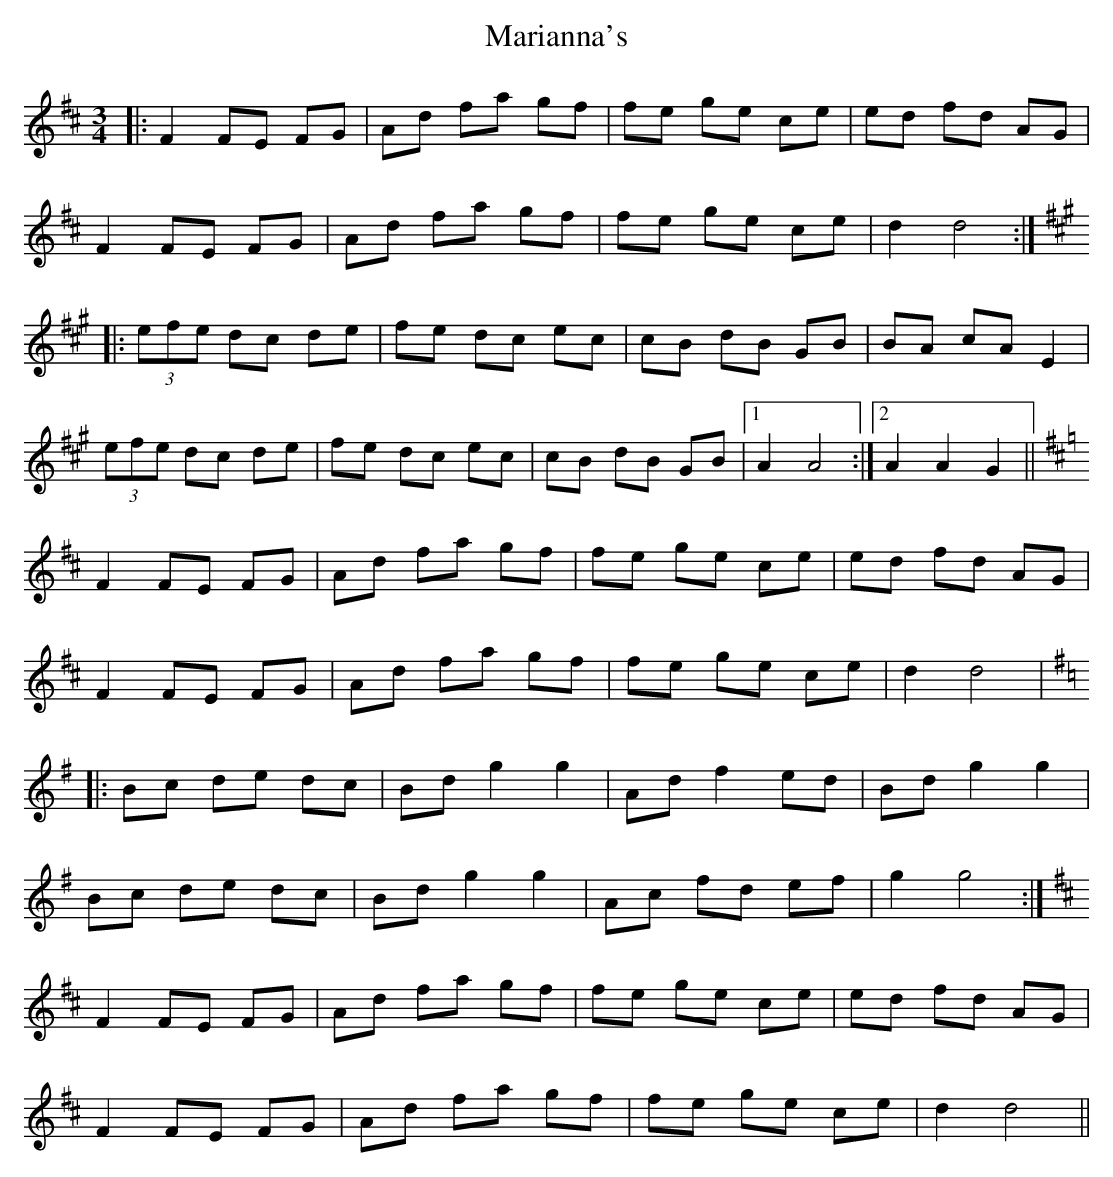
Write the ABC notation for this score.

X:1
T: Marianna's
M: 3/4
L: 1/8
K: Dmaj
|:F2 FE FG|Ad fa gf|fe ge ce|ed fd AG|
F2 FE FG|Ad fa gf|fe ge ce|d2 d4:|
K: A
|:(3efe dc de|fe dc ec|cB dB GB|BA cA E2|
(3efe dc de|fe dc ec|cB dB GB|1 A2 A4:|2 A2 A2 G2||
K:D
F2 FE FG|Ad fa gf|fe ge ce|ed fd AG|
F2 FE FG|Ad fa gf|fe ge ce|d2 d4|
K:G
|:Bc de dc|Bd g2 g2|Ad f2 ed|Bd g2 g2|
Bc de dc|Bd g2 g2|Ac fd ef|g2 g4:|
K:D
F2 FE FG|Ad fa gf|fe ge ce|ed fd AG|
F2 FE FG|Ad fa gf|fe ge ce|d2 d4||
